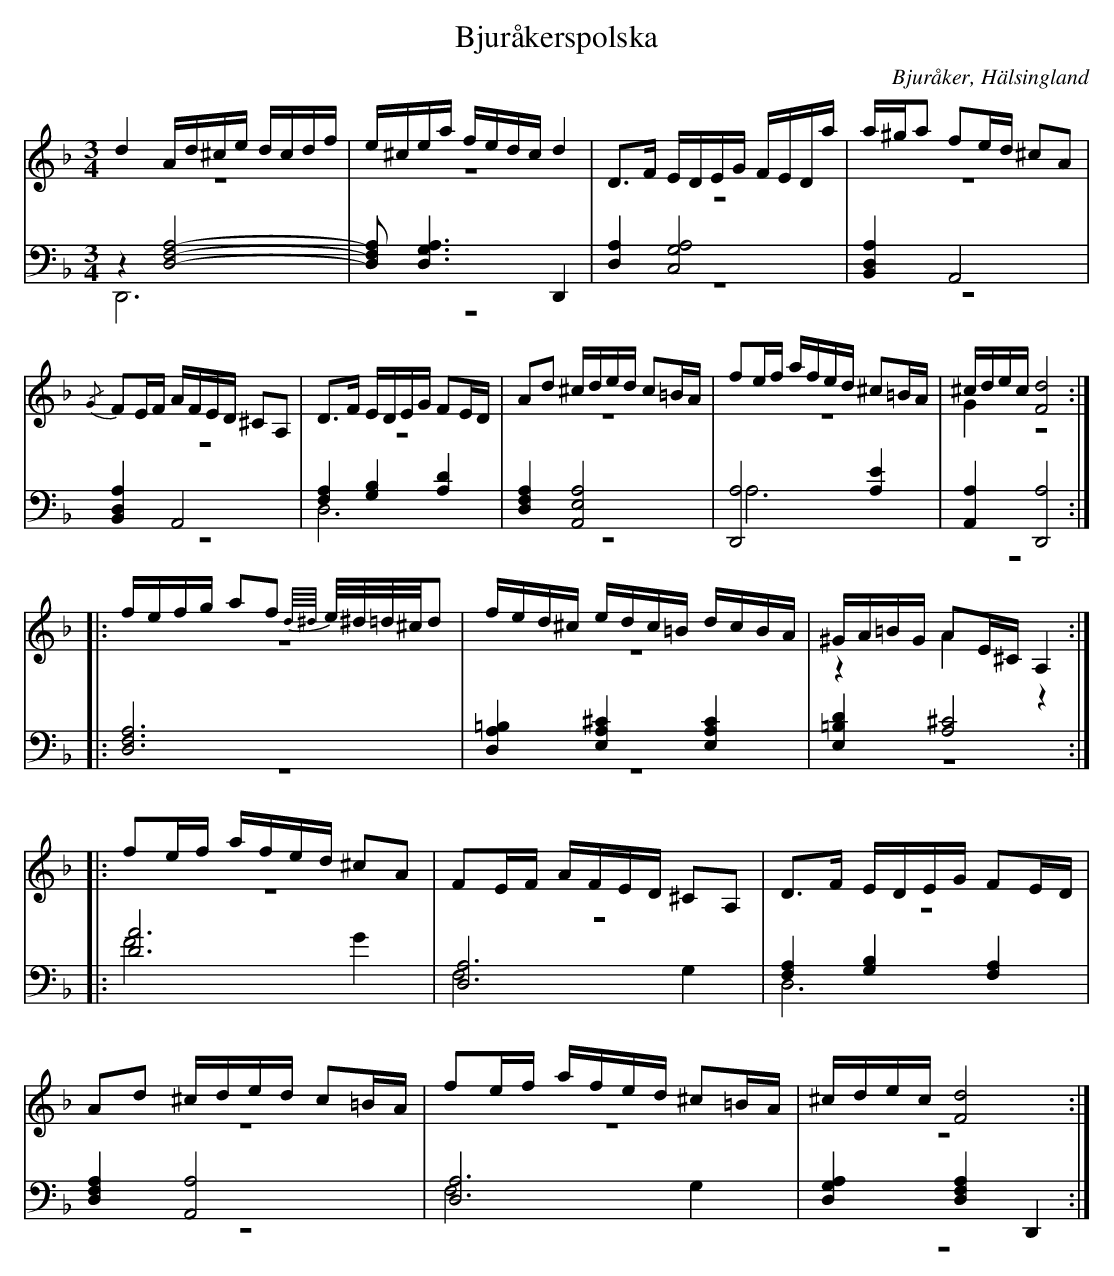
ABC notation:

X:1
T: Bjuråkerspolska
O: Bjuråker, Hälsingland
M: 3/4
L: 1/16
K: Dm
V:1
V:2 merge
V:3
V:4 merge
V:1
d4 Ad^ce dcdf |e^cea fedc d4|D2>F2 EDEG FEDa|a^ga2 f2ed ^c2A2|
{/G}F2EF AFED ^C2A,2|D2>F2 EDEG F2ED|A2d2 ^cded c2=BA|f2ef afed ^c2=BA|^cdec [F8d8]:|
|:fefg a2f2 {d//^d//}e/^d/=d/^c/d2 |fed^c edc=B dcBA|^GA=BG A2E^C A,4:|
|:f2ef afed ^c2A2|F2EF AFED ^C2A,2|D2>F2 EDEG F2ED|
A2d2 ^cded c2=BA|f2ef afed ^c2=BA|^cdec [F8d8]:|
V:2
z12|z12|z12|z12|
z12|z12|z12|z12|G4 z8:|
|:z12|z12|z4 A4 z4:|
|:z12|z12|z12|
z12|z12|z12:|
V:3 clef=bass
z4 [D,8F,8 A,8]-|[D,2F,2 A,2] [D,6G,6A,6] D,,4|[D,4A,4] [C,8G,8A,8]|[B,,4D,4A,4] A,,8|
[B,,4D,4A,4] A,,8|[F,4A,4] [G,4B,4] [A,4D4]|[D,4F,4A,4] [A,,8E,8A,8]|[D,,8A,8] [A,4E4]|[A,,4A,4] [D,,8A,8]:|
|:[D,12F,12A,12]|[D,4A,4=B,4] [E,4A,4^C4] [E,4A,4C4]|[E,4=B,4D4] [A,8^C8]:|
|:[D12A12]|[D,12A,12]|[F,4A,4] [G,4B,4] [F,4A,4]|
[D,4F,4A,4] [A,,8A,8]|[D,12A,12]|[D,4G,4A,4] [D,4F,4A,4] D,,4:|
V:4 clef=bass
D,,12|z12|z12|z12|
z12|D,12|z12|A,12|z12:|
|:z12|z12|z12:|
|:F8 G4|F,8 G,4|D,12|
z12|F,8 G,4|z12:|
